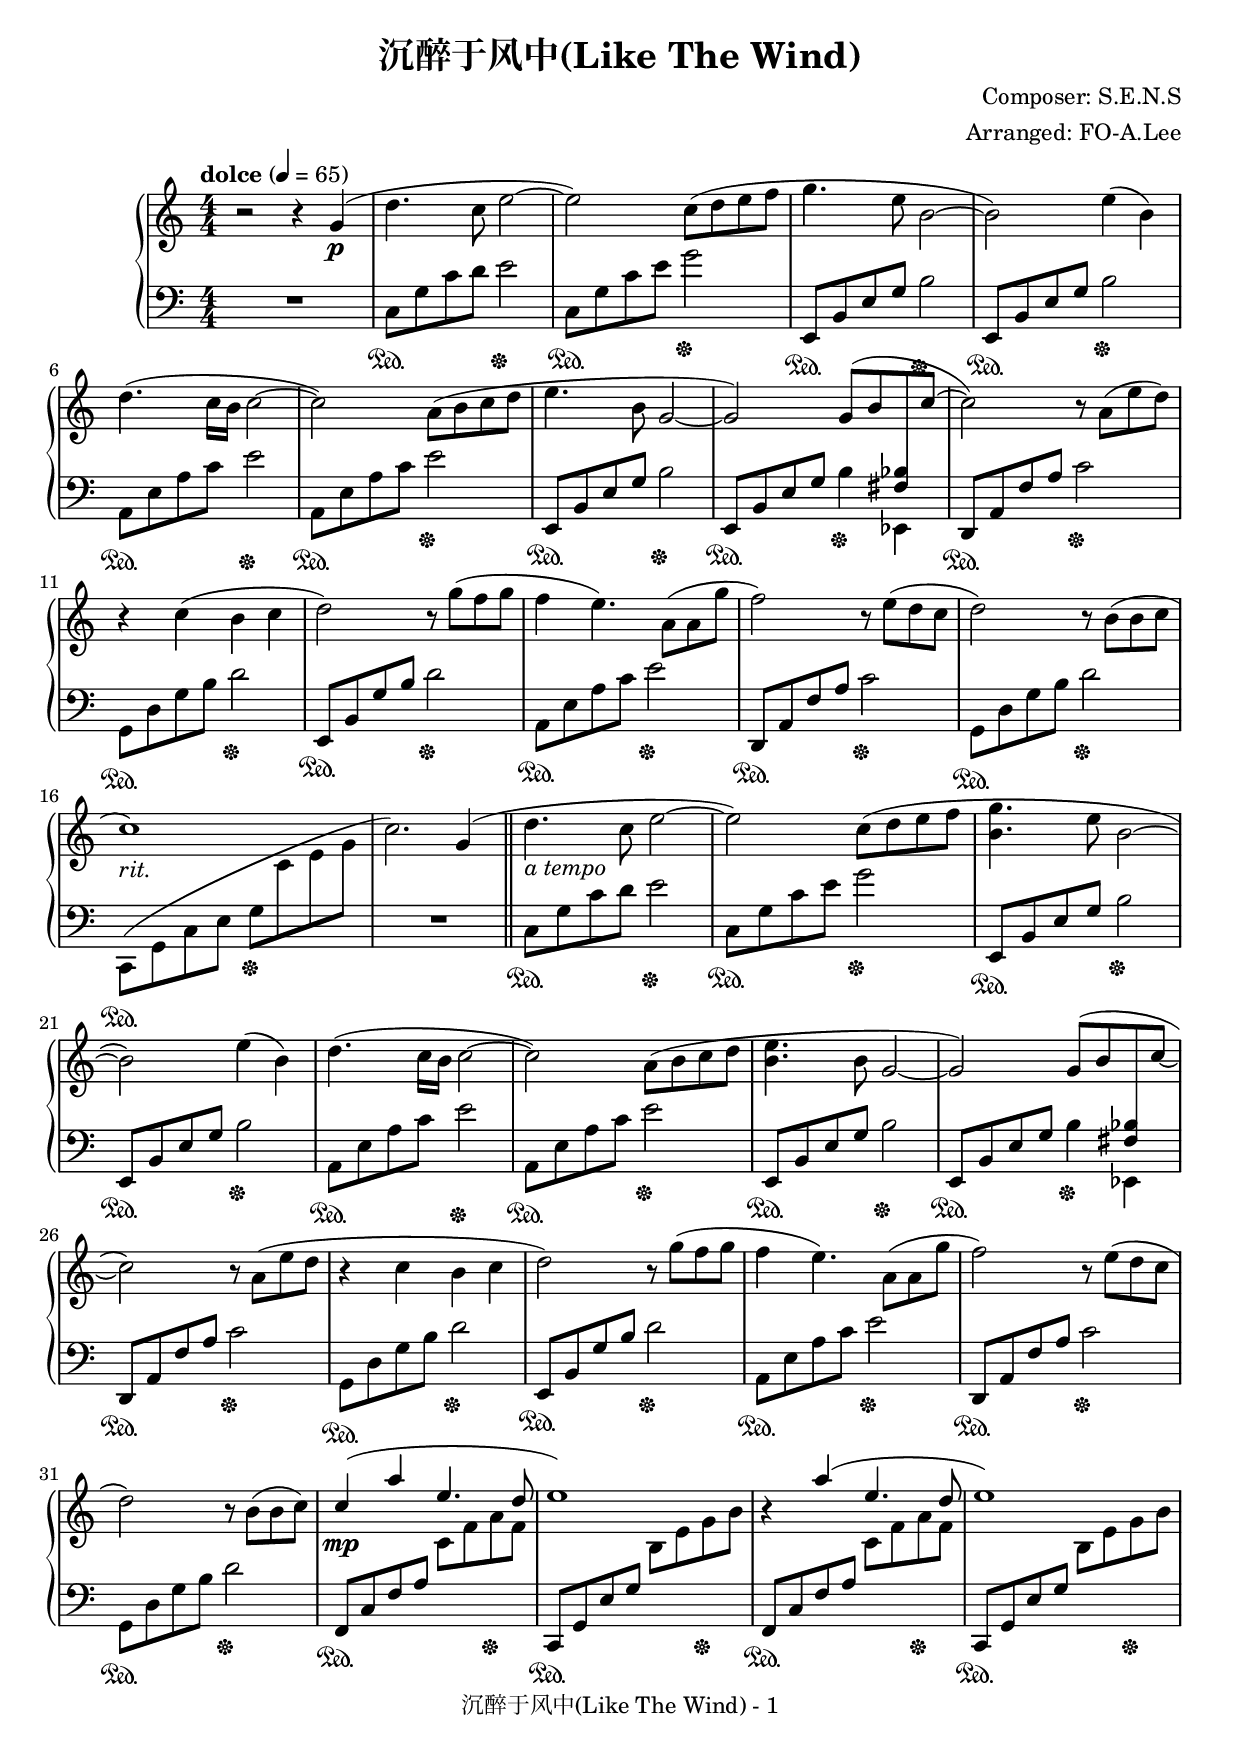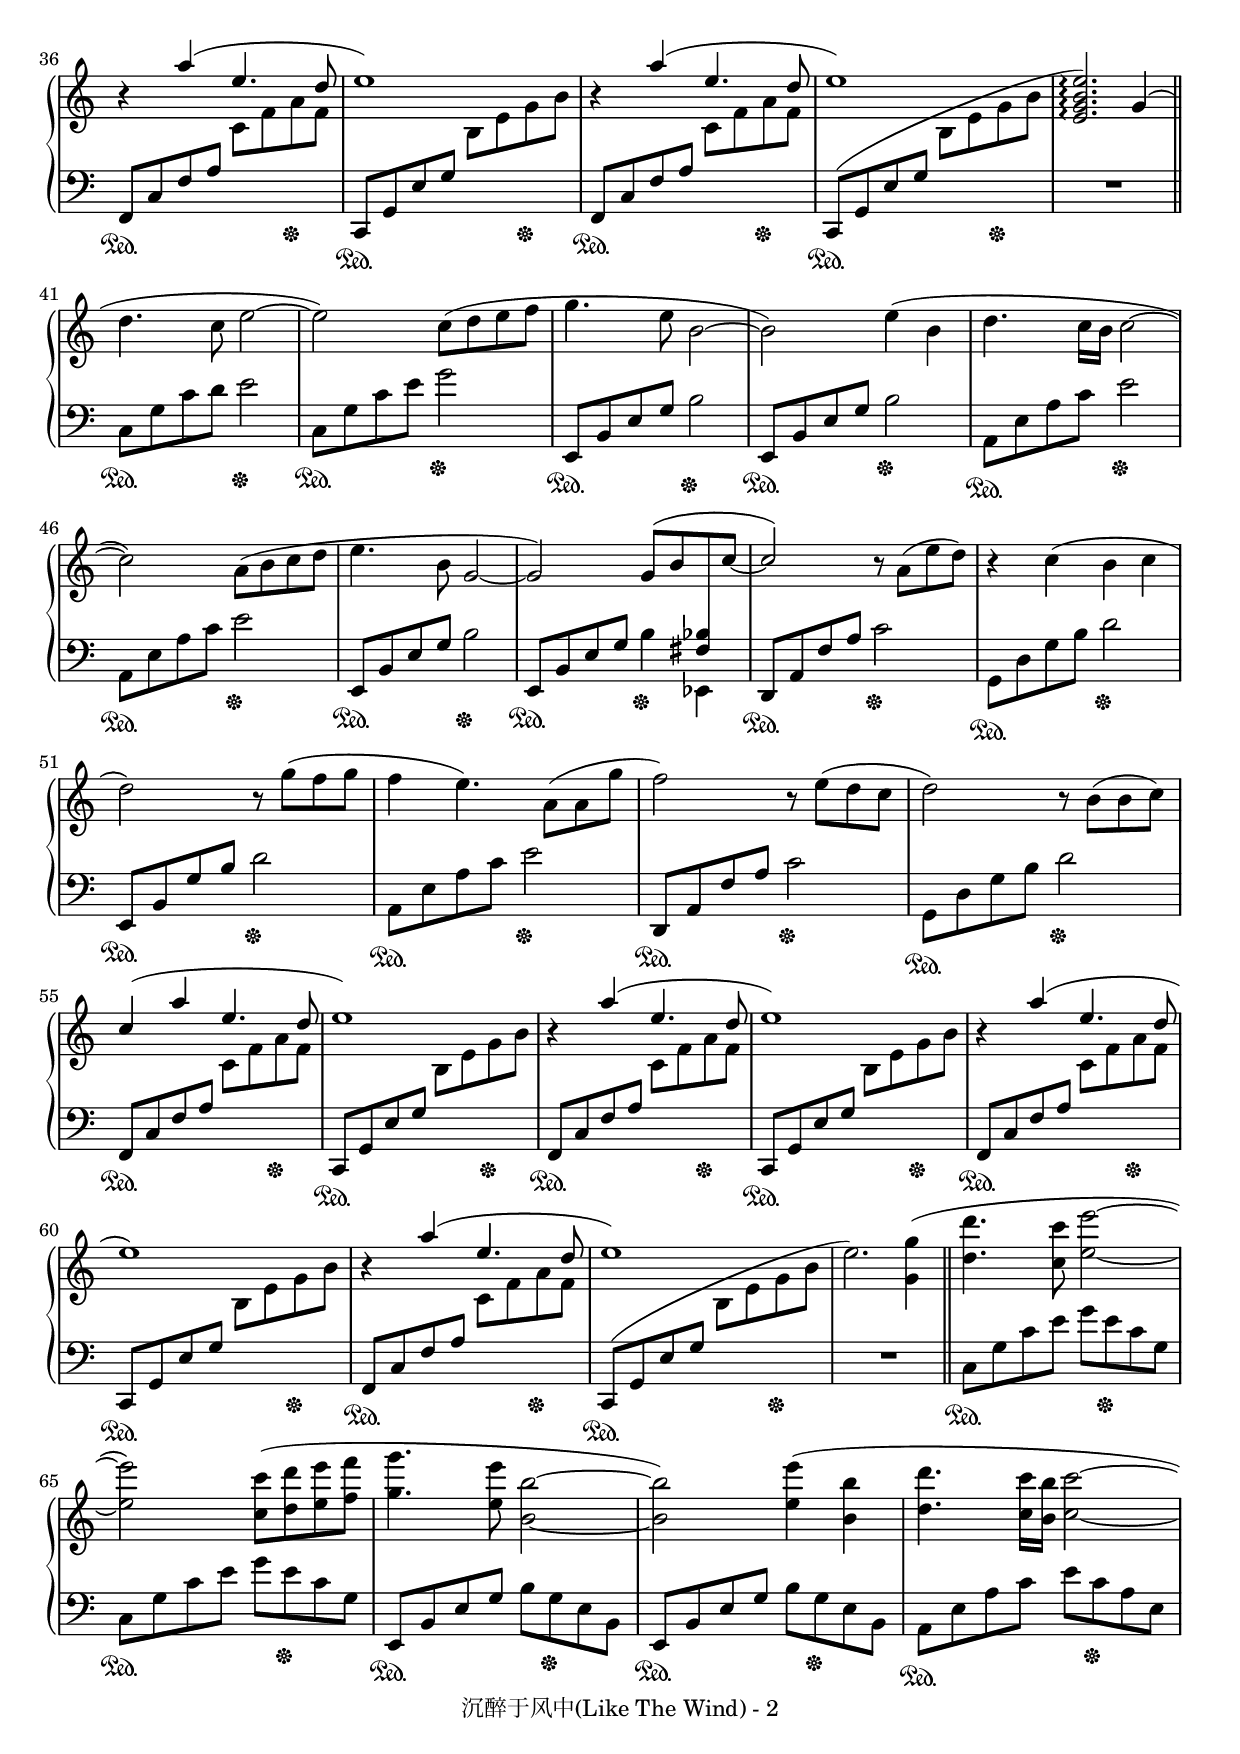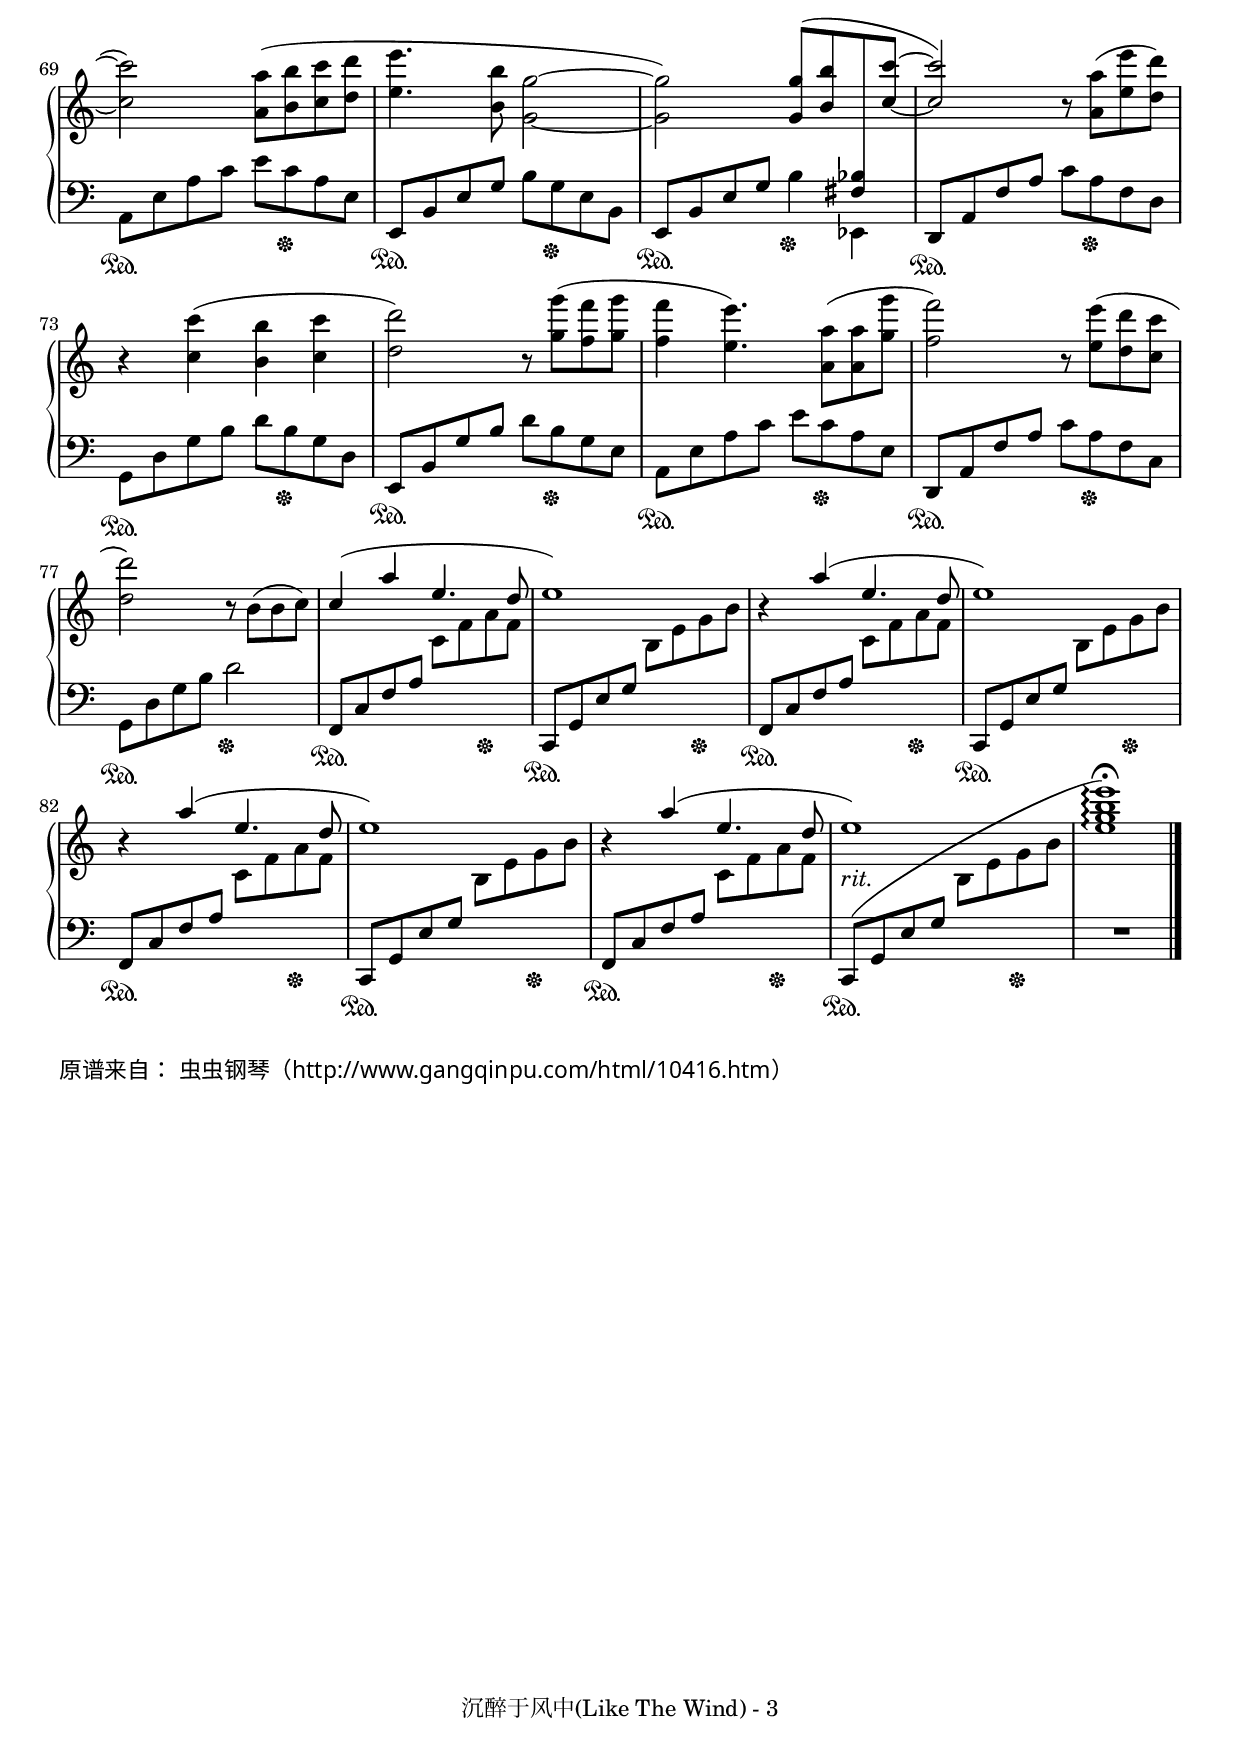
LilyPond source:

\version "2.18.2"

songName = "沉醉于风中(Like The Wind)"
\include "../lib/paper-footer.ily"
\version "2.18.2"

%%%%%%%
% 定义一些常用的 markup
% 

atempo = \markup { \italic { "a tempo" } }
% 系统中提供了 \dim 
% 但是会带有 ... ，如果想要去掉，需要设置
%  \override DynamicTextSpanner.style = #'none
% 所以这里定义一个 dimin ，命名来自　http://lsr.di.unimi.it/LSR/Snippet?id=935
dimin = \markup { \italic { " dim." } }

rit = \markup { \italic "rit." }
pocof = \markup { \italic { "poco f" } }
pocorit = \markup { \italic { "poco rit." } }


\header {
  title = \songName
  composer = "Composer: S.E.N.S"
  arranger = "Arranged: FO-A.Lee"
}

keyTime = {
  \key c \major
  \time 4/4
  \numericTimeSignature
}

upper = \relative c'' {
  \clef treble
  \keyTime
  \tempo "dolce" 4=65
  \override Hairpin.to-barline = ##f
  
  r2 r4 g\p( |
  d'4. c8 e2~ |
  e2) c8( d e f |
  g4. e8 b2~ |
  b2) e4( b) |\break
  
  d4.( c16 b c2~ |
  c2) a8( b c d |
  e4. b8 g2~ |
  g2) \stemUp g8^( b \change Staff="lower" <fis, bes> \change Staff="upper" c''~ |
  \stemNeutral c2) r8 a( e' d) |\break
  
  r4 c( b c |
  d2) r8 g( f g |
  f4 e4.) a,8( a g' |
  f2) r8 e( d c |
  d2) r8 b( b c |\break
  
  c1)_\rit |
  s2. g4( |\bar"||"
  d'4._\atempo c8 e2~ |
  e2) c8( d e f |
  <b, g'>4. e8 b2~ |\break
  
  b2) e4( b) |
  d4.( c16 b c2~ |
  c2) a8( b c d |
  <b e>4. b8 g2~ |
  g2) \stemUp g8^( b \change Staff="lower" <fis, bes> \change Staff="upper" c''_~ |\break
  
  \stemNeutral c2) r8 a( e' d |
  r4 c b c |
  d2) r8 g( f g |
  f4 e4.) a,8( a g' |
  f2) r8 e( d c |\break
  
  d2) r8 b( b c) |
  \stemUp c4\mp^( a' e4. d8 |
  e1) |
  r4 a^( e4. d8 |
  e1) |\break
  
  r4 a^( e4. d8 |
  e1) |
  r4 a^( e4. d8 |
  e1) |
  s2. \stemNeutral g,4( |\bar "||"\break
  
  d'4. c8 e2~ |
  e2) c8( d e f |
  g4. e8 b2~ |
  b2) e4( b |
  d4. c16 b c2~ |\break
  
  c2) a8( b c d |
  e4. b8 g2~ |
  g2) \stemUp g8^( b \change Staff="lower" <fis, bes> \change Staff="upper" c''~ |
  c2) r8 \stemNeutral a( e' d) |
  r4 c( b c |\break
  
  d2) r8 g( f g |
  f4 e4.) a,8( a g' |
  f2) r8 e( d c |
  d2) r8 b( b c) |\break
  
  \stemUp c4^( a' e4. d8 |
  e1) |
  r4 a^( e4. d8 |
  e1) |
  r4 a^( e4. d8 |\break
  
  e1) |
  r4 a^( e4. d8 |
  e1) |
  s2. \stemNeutral <g, g'>4( |\bar "||"
  <d' d'>4. <c c'>8 <e e'>2~ |\break
  
  q2) <c c'>8( <d d'> <e e'> <f f'> |
  <g g'>4. <e e'>8 <b b'>2~ |
  q2) <e e'>4( <b b'> |
  <d d'>4. <c c'>16 <b b'> <c c'>2~ |\break
  
  q2) <a a'>8( <b b'> <c c'> <d d'> |
  <e e'>4. <b b'>8 <g g'>2~ |
  q2) \stemUp q8^( <b b'>8 \change Staff="lower" <fis, bes> \change Staff="upper" <c'' c'>~ |
  q2) r8 \stemNeutral <a a'>( <e' e'> <d d'>) |\break
  
  r4 <c c'>( <b b'> <c c'> |
  <d d'>2) r8 <g g'>( <f f'> <g g'> |
  <f f'>4 <e e'>4.) <a, a'>8( q <g' g'> |
  <f f'>2) r8 <e e'>( <d d'> <c c'> |\break
  
  <d d'>2) r8 b( b c) |
  \stemUp c4^( a' e4. d8 |
  e1) |
  r4 a^( e4. d8 |
  e1) |\break
  
  r4 a^( e4. d8 |
  e1) |
  r4 a^( e4. d8 |
  e1_\rit) |
  s1 |\bar "|."
}

EndSustain = { s4 s4\sustainOff }

lower_one = { <e g b e>1\arpeggio\fermata ) }
lower_one_midi = {
  \set tieWaitForNote = ##t
  \grace { e8~[ g~ b~ e~] } <e, g b e>1\arpeggio\fermata )
  \unset tieWaitForNote
}

lower = \relative c {
  \clef bass
  \keyTime
  \override Hairpin.to-barline = ##f
  \dynamicUp
  
  R1 |
  c8\sustainOn g' c d e2\sustainOff |
  c,8\sustainOn g' c e g2\sustainOff |
  e,,8\sustainOn b' e g b2\sustainOff |
  e,,8\sustainOn b' e g b2\sustainOff |\break
  
  a,8\sustainOn e' a c e2\sustainOff |
  a,,8\sustainOn e' a c e2\sustainOff |
  e,,8\sustainOn b' e g b2\sustainOff |
  e,,8\sustainOn b' e g b4\sustainOff \stemDown ees,, \stemNeutral |
  d8\sustainOn a' f' a c2\sustainOff |\break
  
  g,8\sustainOn d' g b d2\sustainOff |
  e,,8\sustainOn b' g' b d2\sustainOff |
  a,8\sustainOn e' a c e2\sustainOff |
  d,,8\sustainOn a' f' a c2\sustainOff |
  g,8\sustainOn d' g b d2\sustainOff |\break
  
  \stemDown c,,8(\sustainOn g' c e g\sustainOff \change Staff="upper" c e g |
  <<
    { c2.) s4 }
    \new Voice { \change Staff="lower" R1 }
  >> |\bar"||"
  \change Staff="lower" \stemNeutral c,,8\sustainOn g' c d e2\sustainOff |
  c,8\sustainOn g' c e g2\sustainOff |
  e,,8\sustainOn b' e g b2\sustainOff |\break
  
  e,,8\sustainOn b' e g b2\sustainOff |
  a,8\sustainOn e' a c e2\sustainOff |
  a,,8\sustainOn e' a c e2\sustainOff |
  e,,8\sustainOn b' e g b2\sustainOff |
  e,,8\sustainOn b' e g b4\sustainOff \once \stemDown ees,, |\break
  
  d8\sustainOn a' f' a c2\sustainOff |
  g,8\sustainOn d' g b d2\sustainOff |
  e,,8\sustainOn b' g' b d2\sustainOff |
  a,8\sustainOn e' a c e2\sustainOff |
  d,,8\sustainOn a' f' a c2\sustainOff |\break
  
  g,8\sustainOn d' g b d2\sustainOff |
  f,,8\sustainOn c' f a << \EndSustain \new Voice {\change Staff="upper" \stemDown c8 f a f} >> |
  c,,8\sustainOn g' e' g << \EndSustain \new Voice { \change Staff="upper" \stemDown b8 e g b} >> |
  f,,8\sustainOn c' f a  << \EndSustain \new Voice { \change Staff="upper" \stemDown c8 f a f} >> |
  c,,8\sustainOn g' e' g << \EndSustain \new Voice { \change Staff="upper" \stemDown b8 e g b} >> |\break
  
  f,,8\sustainOn c' f a << \EndSustain \new Voice {\change Staff="upper" \stemDown c8 f a f} >> |
  c,,8\sustainOn g' e' g << \EndSustain \new Voice { \change Staff="upper" \stemDown b8 e g b} >> |
  f,,8\sustainOn c' f a  << \EndSustain \new Voice { \change Staff="upper" \stemDown c8 f a f} >> |
  c,,8\sustainOn^( g' e' g << \EndSustain \new Voice { \change Staff="upper" \stemDown b8 e g b} >> |
  << { \change Staff="upper" <e, g b e>2.\arpeggio ) s4 } \new Voice { R1 } >> |\break
  
  \change Staff="lower" c,8\sustainOn g' c d e2\sustainOff |
  c,8\sustainOn g' c e g2\sustainOff |
  e,,8\sustainOn b' e g b2\sustainOff |
  e,,8\sustainOn b' e g b2\sustainOff |
  a,8\sustainOn e' a c e2\sustainOff |\break
  
  a,,8\sustainOn e' a c e2\sustainOff |
  e,,8\sustainOn b' e g b2\sustainOff |
  e,,8\sustainOn b' e g b4\sustainOff \once \stemDown ees,, |
  d8\sustainOn a' f' a c2\sustainOff |
  g,8\sustainOn d' g b d2\sustainOff |\break
  
  e,,8\sustainOn b' g' b d2\sustainOff |
  a,8\sustainOn e' a c e2\sustainOff |
  d,,8\sustainOn a' f' a c2\sustainOff |
  g,8\sustainOn d' g b d2\sustainOff |\break
  
  f,,8\sustainOn c' f a << \EndSustain \new Voice {\change Staff="upper" \stemDown c8 f a f} >> |
  c,,8\sustainOn g' e' g << \EndSustain \new Voice { \change Staff="upper" \stemDown b8 e g b} >> |
  f,,8\sustainOn c' f a  << \EndSustain \new Voice { \change Staff="upper" \stemDown c8 f a f} >> |
  c,,8\sustainOn g' e' g << \EndSustain \new Voice { \change Staff="upper" \stemDown b8 e g b} >> |
  f,,8\sustainOn c' f a  << \EndSustain \new Voice { \change Staff="upper" \stemDown c8 f a f} >> |\break
  
  c,,8\sustainOn g' e' g << \EndSustain \new Voice { \change Staff="upper" \stemDown b8 e g b} >> |
  f,,8\sustainOn c' f a  << \EndSustain \new Voice { \change Staff="upper" \stemDown c8 f a f} >> |
  c,,8\sustainOn^( g' e' g << \EndSustain \new Voice { \change Staff="upper" \stemDown b8 e g b} >> |
  << { \change Staff="upper" e2. ) s4 } \new Voice { R1 } >> |\bar"||"
  \change Staff="lower" c,,8\sustainOn g' c e g e\sustainOff c g |\break
  
  c,8\sustainOn g' c e g e\sustainOff c g |
  e,8\sustainOn b' e g b g\sustainOff e b |
  e,8\sustainOn b' e g b g\sustainOff e b |
  a8\sustainOn e' a c e c\sustainOff a e |\break
  
  a,8\sustainOn e' a c e c\sustainOff a e |
  e,8\sustainOn b' e g b g\sustainOff e b |
  e,8\sustainOn b' e g b4\sustainOff \once \stemDown ees,, |
  d8\sustainOn a' f' a c a\sustainOff f d |\break
  
  g,8\sustainOn d' g b d b\sustainOff g d |
  e,8\sustainOn b' g' b d b\sustainOff g e |
  a,8\sustainOn e' a c e c\sustainOff a e |
  d,8\sustainOn a' f' a c a\sustainOff f c |\break
  
  g8\sustainOn d' g b d2\sustainOff |
  f,,8\sustainOn c' f a << \EndSustain \new Voice {\change Staff="upper" \stemDown c8 f a f} >> |
  c,,8\sustainOn g' e' g << \EndSustain \new Voice { \change Staff="upper" \stemDown b8 e g b} >> |
  f,,8\sustainOn c' f a << \EndSustain \new Voice {\change Staff="upper" \stemDown c8 f a f} >> |
  c,,8\sustainOn g' e' g << \EndSustain \new Voice { \change Staff="upper" \stemDown b8 e g b} >> |\break
  
  f,,8\sustainOn c' f a << \EndSustain \new Voice {\change Staff="upper" \stemDown c8 f a f} >> |
  c,,8\sustainOn g' e' g << \EndSustain \new Voice { \change Staff="upper" \stemDown b8 e g b} >> |
  f,,8\sustainOn c' f a << \EndSustain \new Voice {\change Staff="upper" \stemDown c8 f a f} >> |
  c,,8\sustainOn^( g' e' g << \EndSustain \new Voice { \change Staff="upper" \stemDown b8 e g b} >> |
  << { \change Staff="upper" \tag #'pdf \lower_one \tag #'midi \lower_one_midi } \new Voice { R1 } >> |\bar "|."
}

\score {
  \keepWithTag #'pdf
  % \keepWithTag #'midi
  \new PianoStaff <<
    \new Staff = "upper" \upper
    \new Staff = "lower" \lower
  >>
  \layout {
    % indent = 0\cm
  }
  % \midi { }
}

\score {
  \unfoldRepeats
  \keepWithTag #'midi
  \new PianoStaff <<
    \new Staff = "upper" \upper
    \new Staff = "lower" \lower
  >>
  \midi { }
}

\markup { \override #'(font-name . "楷体") \column {
  \line {  原谱来自：
  \with-url #"http://www.gangqinpu.com/html/10416.htm" {
    虫虫钢琴（http://www.gangqinpu.com/html/10416.htm）
  } }
} }
